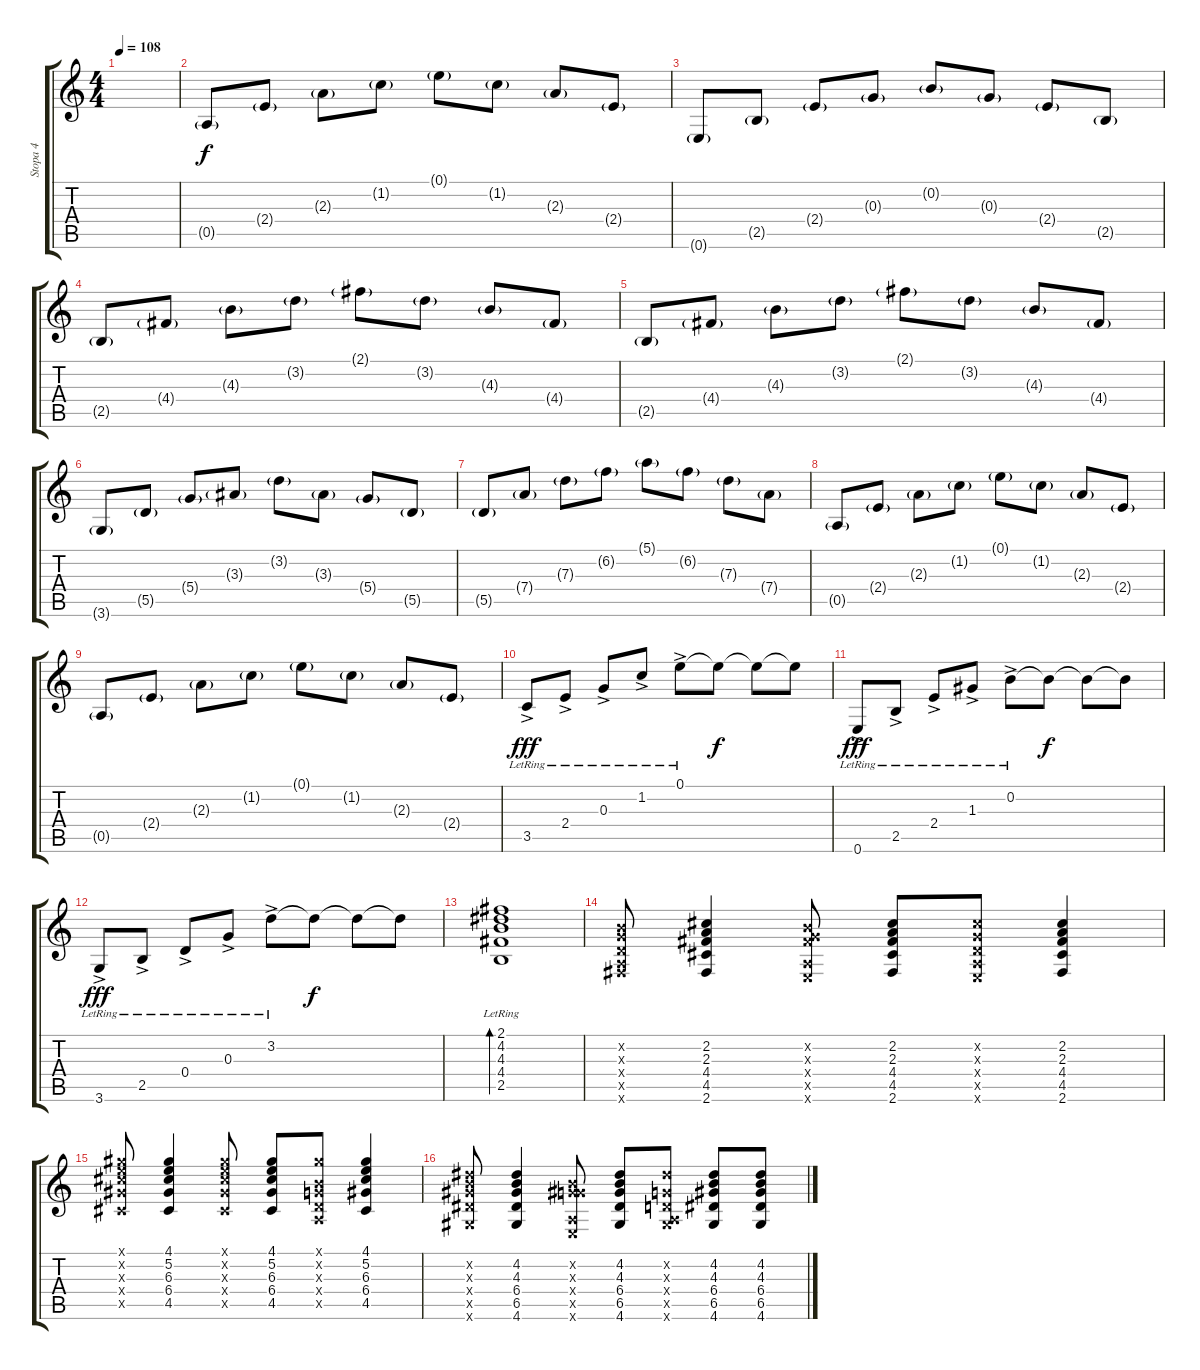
\track ("Stopa 4" "Stopa 4") {instrument acousticguitarsteel}
\staff {score tabs}
\tuning (E4 B3 G3 D3 A2 E2) {hide}
\ts (4 4)
\tempo 108
\clef g2
\ks c
|
0.5{g}.8 2.4{g}.8 2.3{g}.8 1.2{g}.8 0.1{g}.8 1.2{g}.8 2.3{g}.8 2.4{g}.8 |
0.6{g}.8 2.5{g}.8 2.4{g}.8 0.3{g}.8 0.2{g}.8 0.3{g}.8 2.4{g}.8 2.5{g}.8 |
2.5{g}.8 4.4{g}.8 4.3{g}.8 3.2{g}.8 2.1{g}.8 3.2{g}.8 4.3{g}.8 4.4{g}.8 |
2.5{g}.8 4.4{g}.8 4.3{g}.8 3.2{g}.8 2.1{g}.8 3.2{g}.8 4.3{g}.8 4.4{g}.8 |
3.6{g}.8 5.5{g}.8 5.4{g}.8 3.3{g}.8 3.2{g}.8 3.3{g}.8 5.4{g}.8 5.5{g}.8 |
5.5{g}.8 7.4{g}.8 7.3{g}.8 6.2{g}.8 5.1{g}.8 6.2{g}.8 7.3{g}.8 7.4{g}.8 |
0.5{g}.8 2.4{g}.8 2.3{g}.8 1.2{g}.8 0.1{g}.8 1.2{g}.8 2.3{g}.8 2.4{g}.8 |
0.5{g}.8 2.4{g}.8 2.3{g}.8 1.2{g}.8 0.1{g}.8 1.2{g}.8 2.3{g}.8 2.4{g}.8 |
3.5{ac lr}.8{dy fff} 2.4{ac lr}.8 0.3{ac lr}.8 1.2{ac lr}.8 0.1{ac lr}.8 0.1{t}.8{dy f} 0.1{t}.8 0.1{t}.8 |
0.6{ac lr}.8{dy fff} 2.5{ac lr}.8 2.4{ac lr}.8 1.3{ac lr}.8 0.2{ac lr}.8 0.2{t}.8{dy f} 0.2{t}.8 0.2{t}.8 |
3.6{ac lr}.8{dy fff} 2.5{ac lr}.8 0.4{ac lr}.8 0.3{ac lr}.8 3.2{ac lr}.8 3.2{t}.8{dy f} 3.2{t}.8 3.2{t}.8 |
(2.1{lr} 4.2{lr} 4.3{lr} 4.4{lr} 2.5{lr}).1{bd 120} |
(0.2{x} 0.3{x} 0.4{x} 0.5{x} 2.6{x}).8 (2.2 2.3 4.4 4.5 2.6).4 (0.2{x} 0.3{x} 4.4{x} 0.5{x} 0.6{x}).8 (2.2 2.3 4.4 4.5 2.6).8 (2.2{x} 0.3{x} 0.4{x} 0.5{x} 0.6{x}).8 (2.2 2.3 4.4 4.5 2.6).4 |
(4.1{x} 5.2{x} 6.3{x} 6.4{x} 4.5{x}).8 (4.1 5.2 6.3 6.4 4.5).4 (4.1{x} 5.2{x} 6.3{x} 6.4{x} 4.5{x}).8 (4.1 5.2 6.3 6.4 4.5).8 (4.1{x} 0.2{x} 0.3{x} 0.4{x} 0.5{x}).8 (4.1 5.2 6.3 6.4 4.5).4 |
(4.2{x} 4.3{x} 6.4{x} 6.5{x} 4.6{x}).8 (4.2 4.3 6.4 6.5 4.6).4 (0.2{x} 0.3{x} 6.4{x} 0.5{x} 0.6{x}).8 (4.2 4.3 6.4 6.5 4.6).8 (4.2{x} 0.3{x} 0.4{x} 0.5{x} 4.6{x}).8 (4.2 4.3 6.4 6.5 4.6).8 (4.2 4.3 6.4 6.5 4.6).8
